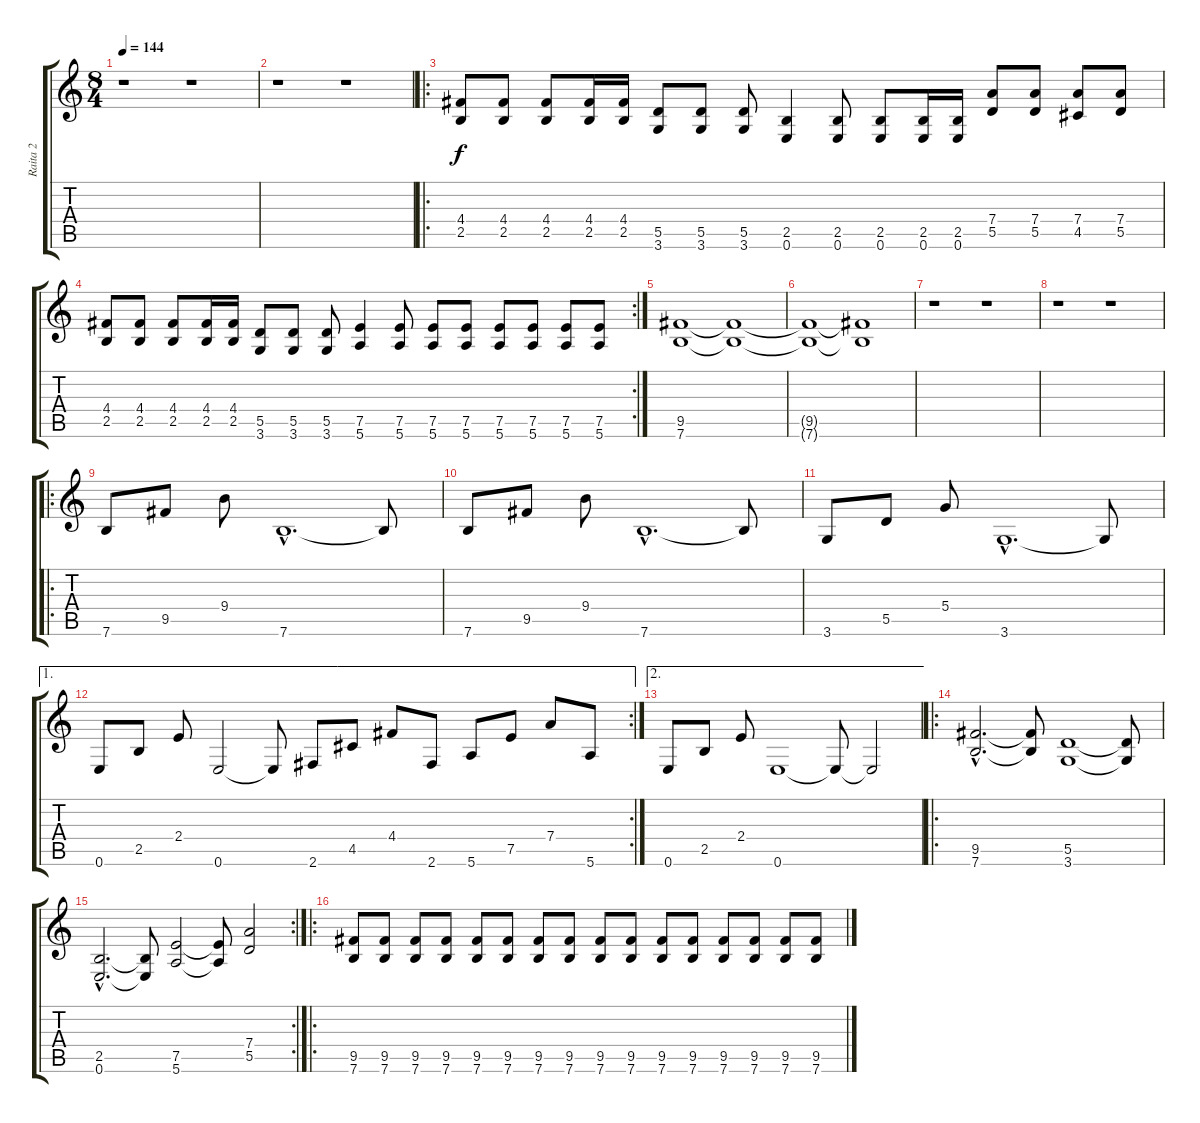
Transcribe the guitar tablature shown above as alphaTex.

\track ("Raita 2" "Raita 2") {instrument overdrivenguitar}
\staff {score tabs}
\tuning (E4 B3 G3 D3 A2 E2) {hide}
\ts (8 4)
\tempo 144
\clef g2
\ks c
r.1{dy f instrument overdrivenguitar} r.1 |
r.1 r.1 |
\ro
(4.4 2.5).8 (4.4 2.5).8 (4.4 2.5).8 (4.4 2.5).16 (4.4 2.5).16 (5.5 3.6).8 (5.5 3.6).8 (5.5 3.6).8 (2.5 0.6).4 (2.5 0.6).8 (2.5 0.6).8 (2.5 0.6).16 (2.5 0.6).16 (7.4 5.5).8 (7.4 5.5).8 (7.4 4.5).8 (7.4 5.5).8 |
\rc 2
(4.4 2.5).8 (4.4 2.5).8 (4.4 2.5).8 (4.4 2.5).16 (4.4 2.5).16 (5.5 3.6).8 (5.5 3.6).8 (5.5 3.6).8 (7.5 5.6).4 (7.5 5.6).8 (7.5 5.6).8 (7.5 5.6).8 (7.5 5.6).8 (7.5 5.6).8 (7.5 5.6).8 (7.5 5.6).8 |
(9.5 7.6).1 (9.5{t} 7.6{t}).1 |
(9.5{t} 7.6{t}).1 (9.5{t} 7.6{t}).1 |
r.1 r.1 |
r.1 r.1 |
\ro
7.6.8{instrument acousticguitarsteel} 9.5.8 9.4.8 7.6{hac}.1{d} 7.6{t}.8 |
7.6.8 9.5.8 9.4.8 7.6{hac}.1{d} 7.6{t}.8 |
3.6.8 5.5.8 5.4.8 3.6{hac}.1{d} 3.6{t}.8 |
\ae 1
\rc 2
0.6.8 2.5.8 2.4.8 0.6.2 0.6{t}.8 2.6.8 4.5.8 4.4.8 2.6.8 5.6.8 7.5.8 7.4.8 5.6.8 |
\ae 2
0.6.8 2.5.8 2.4.8 0.6.1 0.6{t}.8 0.6{t}.2 |
\ro
(9.5{hac} 7.6{hac}).2{d instrument overdrivenguitar} (9.5{t} 7.6{t}).8 (5.5 3.6).1 (5.5{t} 3.6{t}).8 |
\rc 2
(2.5{hac} 0.6{hac}).2{d} (2.5{t} 0.6{t}).8 (7.5 5.6).2 (7.5{t} 5.6{t}).8 (7.4 5.5).2 |
\ro
(9.5 7.6).8 (9.5 7.6).8 (9.5 7.6).8 (9.5 7.6).8 (9.5 7.6).8 (9.5 7.6).8 (9.5 7.6).8 (9.5 7.6).8 (9.5 7.6).8 (9.5 7.6).8 (9.5 7.6).8 (9.5 7.6).8 (9.5 7.6).8 (9.5 7.6).8 (9.5 7.6).8 (9.5 7.6).8
